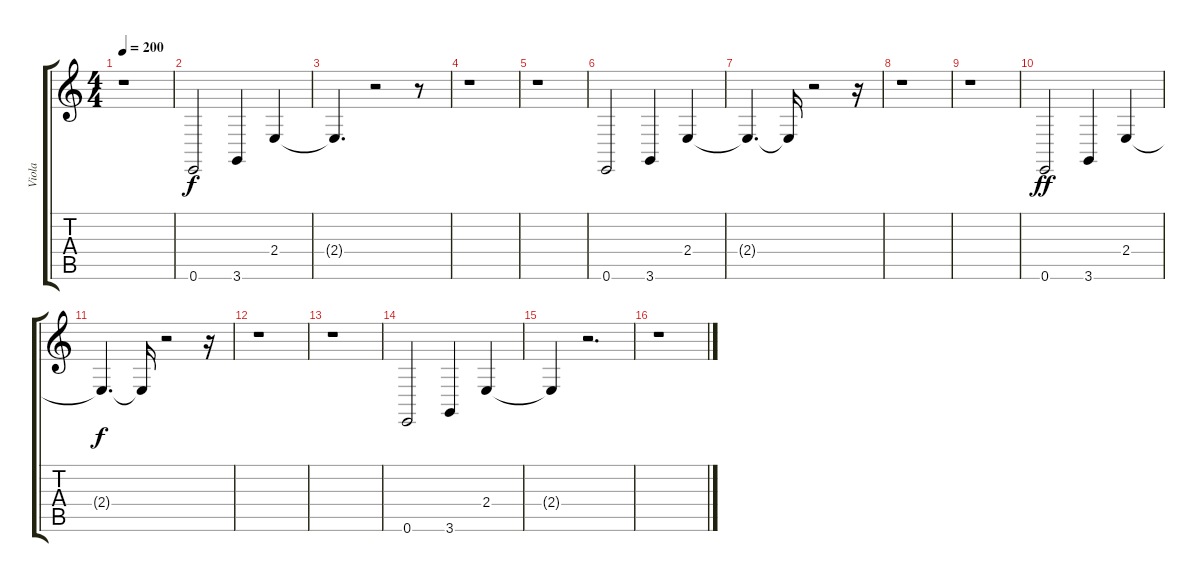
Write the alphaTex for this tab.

\track ("Viola" "Viola") {instrument viola}
\staff {score tabs}
\tuning (E4 B3 G3 D3 A2 E2) {hide}
\ts (4 4)
\tempo 200
\clef g2
\ks c
r.1{dy f} |
0.6.2 3.6.4 2.4.4 |
2.4{t}.4{d} r.2 r.8 |
r.1 |
r.1 |
0.6.2 3.6.4 2.4.4 |
2.4{t}.4{d} 2.4{t}.16 r.2 r.16 |
r.1 |
r.1 |
0.6.2{dy ff} 3.6.4 2.4.4 |
2.4{t}.4{d dy f} 2.4{t}.16 r.2 r.16 |
r.1 |
r.1 |
0.6.2 3.6.4 2.4.4 |
2.4{t}.4 r.2{d} |
r.1
